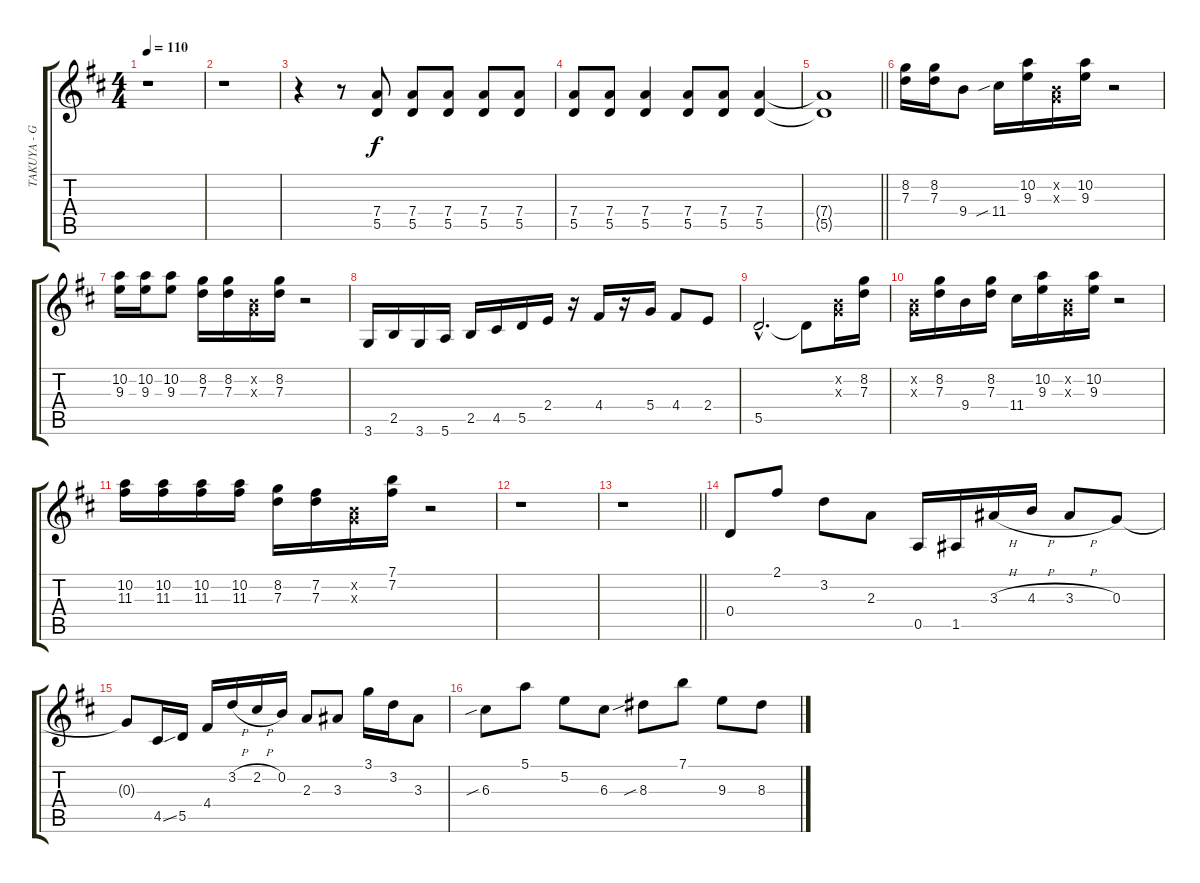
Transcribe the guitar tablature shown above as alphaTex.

\track ("TAKUYA - Guitar 1" "TAKUYA - G") {instrument distortionguitar}
\staff {score tabs}
\tuning (E4 B3 G3 D3 A2 E2) {hide}
\ts (4 4)
\tempo 110
\clef g2
\ks d
r.1{dy f} |
r.1 |
r.4 r.8 (7.4 5.5).8 (7.4 5.5).8 (7.4 5.5).8 (7.4 5.5).8 (7.4 5.5).8 |
(7.4 5.5).8 (7.4 5.5).8 (7.4 5.5).4 (7.4 5.5).8 (7.4 5.5).8 (7.4 5.5).4 |
\barLineRight lightlight
(7.4{t} 5.5{t}).1 |
(8.2 7.3).16 (8.2 7.3).16 9.4.8 11.4{sib}.16 (10.2 9.3).16 (0.2{x} 0.3{x}).16 (10.2 9.3).16 r.2 |
(10.2 9.3).16 (10.2 9.3).16 (10.2 9.3).8 (8.2 7.3).16 (8.2 7.3).16 (0.2{x} 0.3{x}).16 (8.2 7.3).16 r.2 |
3.6.16 2.5.16 3.6.16 5.6.16 2.5.16 4.5.16 5.5.16 2.4.16 r.16 4.4.16 r.16 5.4.16 4.4.8 2.4.8 |
5.5{hac}.2{d} 5.5{t}.8 (0.2{x} 0.3{x}).16 (8.2 7.3).16 |
(0.2{x} 0.3{x}).16 (8.2 7.3).16 9.4.16 (8.2 7.3).16 11.4.16 (10.2 9.3).16 (0.2{x} 0.3{x}).16 (10.2 9.3).16 r.2 |
(10.2 11.3).16 (10.2 11.3).16 (10.2 11.3).16 (10.2 11.3).16 (8.2 7.3).16 (7.2 7.3).16 (0.2{x} 0.3{x}).16 (7.1 7.2).16 r.2 |
r.1 |
\barLineRight lightlight
r.1 |
0.4.8 2.1.8 3.2.8 2.3.8 0.5.16 1.5.16 3.3{h}.16 4.3{h}.16 3.3{h}.8 0.3.8 |
0.3{t}.8 4.5{ss}.16 5.5.16 4.4.16 3.2{h}.16 2.2{h}.16 0.2.16 2.3.8 3.3.8 3.1.16 3.2.16 3.3.8 |
6.3{sib}.8 5.1.8 5.2.8 6.3.8 8.3{sib}.8 7.1.8 9.3.8 8.3.8
